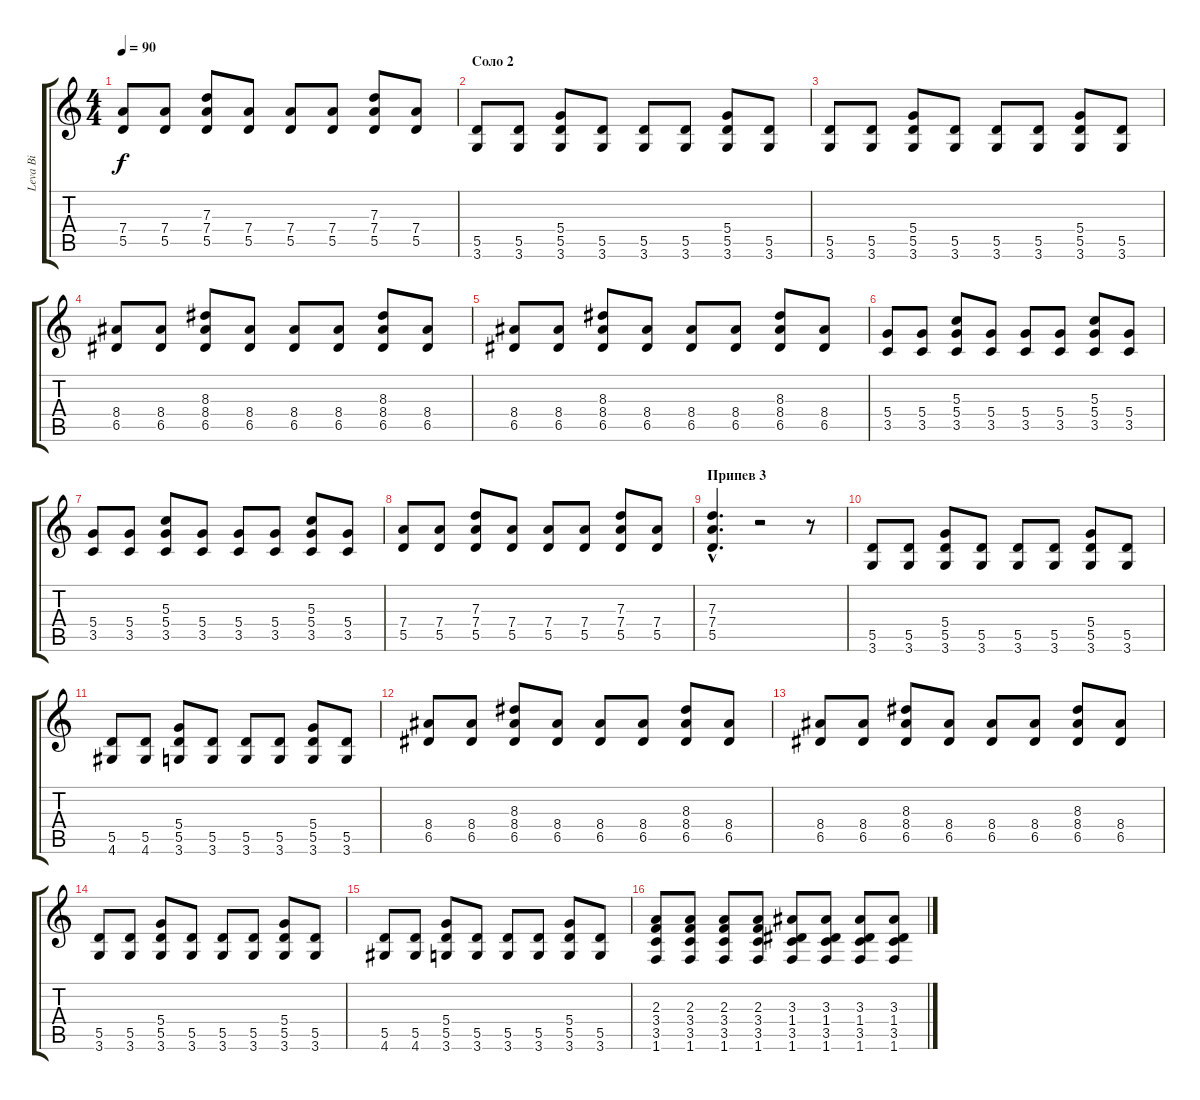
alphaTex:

\track ("Leva Bi" "Leva Bi") {instrument distortionguitar}
\staff {score tabs}
\tuning (E4 B3 G3 D3 A2 E2) {hide}
\ts (4 4)
\tempo 90
\clef g2
\ks c
(7.4 5.5).8{dy f} (7.4 5.5).8 (7.3 7.4 5.5).8 (7.4 5.5).8 (7.4 5.5).8 (7.4 5.5).8 (7.3 7.4 5.5).8 (7.4 5.5).8 |
\section ("" "Соло 2")
(5.5 3.6).8 (5.5 3.6).8 (5.4 5.5 3.6).8 (5.5 3.6).8 (5.5 3.6).8 (5.5 3.6).8 (5.4 5.5 3.6).8 (5.5 3.6).8 |
(5.5 3.6).8 (5.5 3.6).8 (5.4 5.5 3.6).8 (5.5 3.6).8 (5.5 3.6).8 (5.5 3.6).8 (5.4 5.5 3.6).8 (5.5 3.6).8 |
(8.4 6.5).8 (8.4 6.5).8 (8.3 8.4 6.5).8 (8.4 6.5).8 (8.4 6.5).8 (8.4 6.5).8 (8.3 8.4 6.5).8 (8.4 6.5).8 |
(8.4 6.5).8 (8.4 6.5).8 (8.3 8.4 6.5).8 (8.4 6.5).8 (8.4 6.5).8 (8.4 6.5).8 (8.3 8.4 6.5).8 (8.4 6.5).8 |
(5.4 3.5).8 (5.4 3.5).8 (5.3 5.4 3.5).8 (5.4 3.5).8 (5.4 3.5).8 (5.4 3.5).8 (5.3 5.4 3.5).8 (5.4 3.5).8 |
(5.4 3.5).8 (5.4 3.5).8 (5.3 5.4 3.5).8 (5.4 3.5).8 (5.4 3.5).8 (5.4 3.5).8 (5.3 5.4 3.5).8 (5.4 3.5).8 |
(7.4 5.5).8 (7.4 5.5).8 (7.3 7.4 5.5).8 (7.4 5.5).8 (7.4 5.5).8 (7.4 5.5).8 (7.3 7.4 5.5).8 (7.4 5.5).8 |
\section ("" "Припев 3")
(7.3{hac} 7.4{hac} 5.5{hac}).4{d} r.2 r.8 |
(5.5 3.6).8 (5.5 3.6).8 (5.4 5.5 3.6).8 (5.5 3.6).8 (5.5 3.6).8 (5.5 3.6).8 (5.4 5.5 3.6).8 (5.5 3.6).8 |
(5.5 4.6).8 (5.5 4.6).8 (5.4 5.5 3.6).8 (5.5 3.6).8 (5.5 3.6).8 (5.5 3.6).8 (5.4 5.5 3.6).8 (5.5 3.6).8 |
(8.4 6.5).8 (8.4 6.5).8 (8.3 8.4 6.5).8 (8.4 6.5).8 (8.4 6.5).8 (8.4 6.5).8 (8.3 8.4 6.5).8 (8.4 6.5).8 |
(8.4 6.5).8 (8.4 6.5).8 (8.3 8.4 6.5).8 (8.4 6.5).8 (8.4 6.5).8 (8.4 6.5).8 (8.3 8.4 6.5).8 (8.4 6.5).8 |
(5.5 3.6).8 (5.5 3.6).8 (5.4 5.5 3.6).8 (5.5 3.6).8 (5.5 3.6).8 (5.5 3.6).8 (5.4 5.5 3.6).8 (5.5 3.6).8 |
(5.5 4.6).8 (5.5 4.6).8 (5.4 5.5 3.6).8 (5.5 3.6).8 (5.5 3.6).8 (5.5 3.6).8 (5.4 5.5 3.6).8 (5.5 3.6).8 |
(2.3 3.4 3.5 1.6).8 (2.3 3.4 3.5 1.6).8 (2.3 3.4 3.5 1.6).8 (2.3 3.4 3.5 1.6).8 (3.3 1.4 3.5 1.6).8 (3.3 1.4 3.5 1.6).8 (3.3 1.4 3.5 1.6).8 (3.3 1.4 3.5 1.6).8
